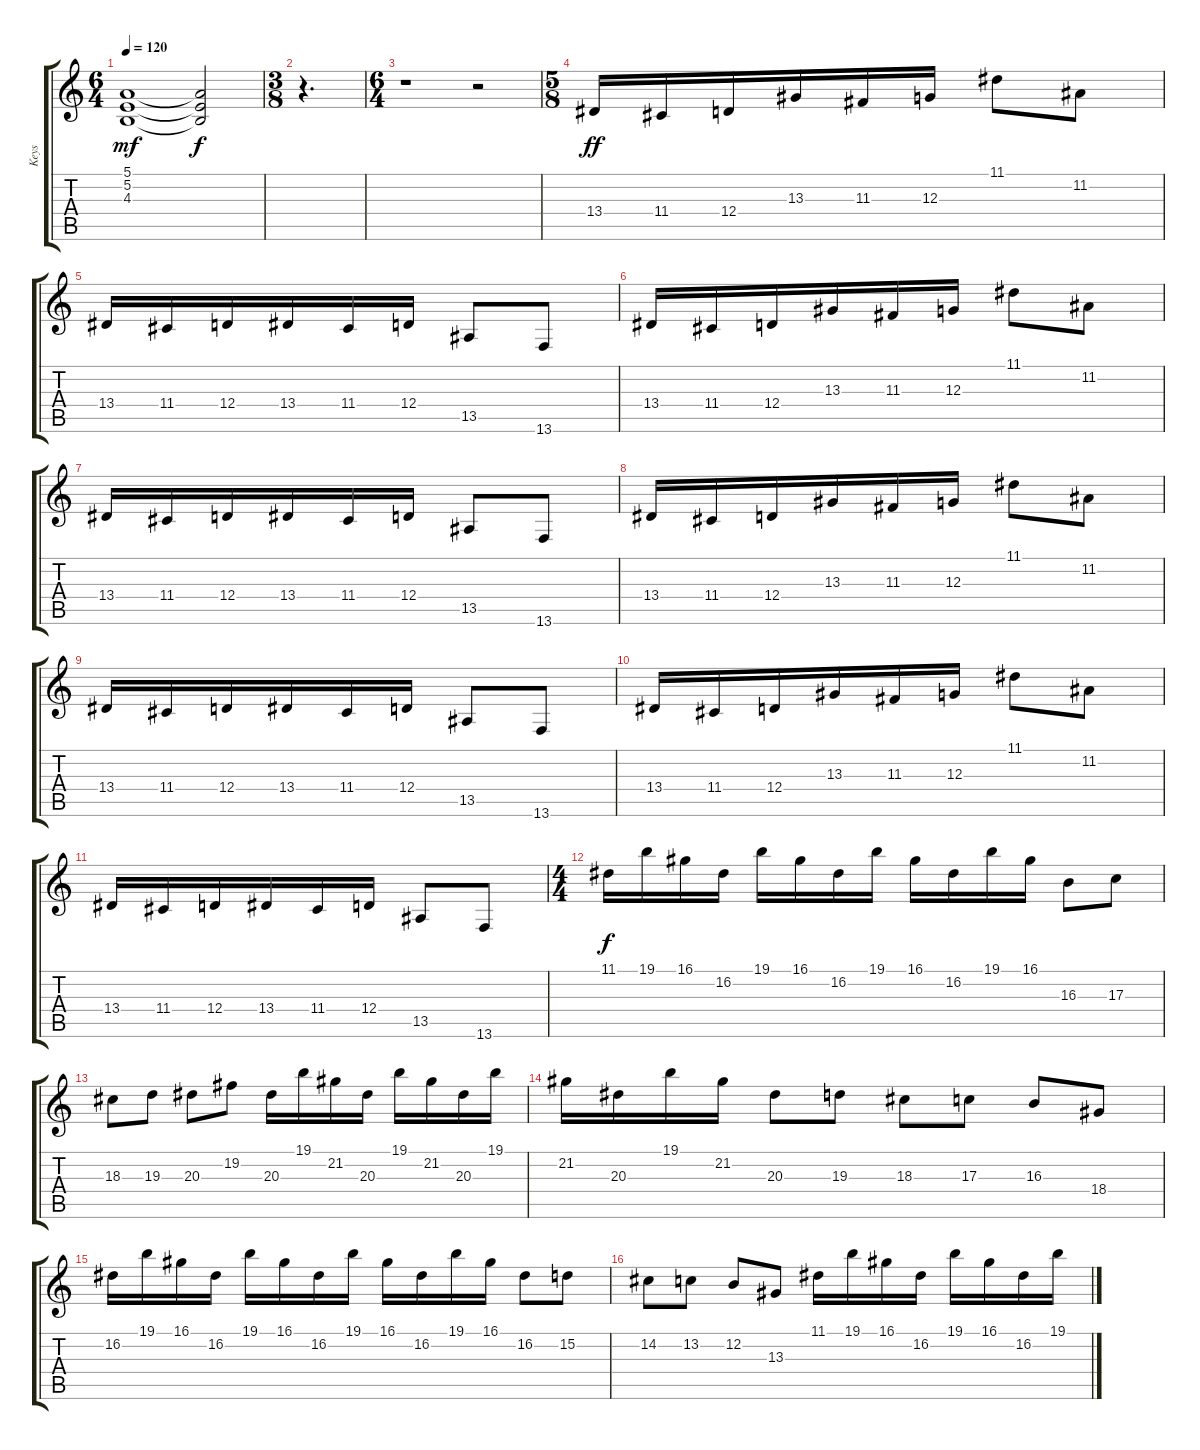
\track ("Keys" "Keys") {instrument rockorgan}
\staff {score tabs}
\tuning (E4 B3 G3 D3 A2 E2) {hide}
\ts (6 4)
\tempo 120
\clef g2
\ks c
(5.1 5.2 4.3).1{dy mf} (5.1{t} 5.2{t} 4.3{t}).2{dy f} |
\ts (3 8)
r.4{d} |
\ts (6 4)
r.1 r.2 |
\ts (5 8)
13.4.16{dy ff instrument lead2sawtooth} 11.4.16 12.4.16 13.3.16 11.3.16 12.3.16 11.1.8 11.2.8 |
13.4.16 11.4.16 12.4.16 13.4.16 11.4.16 12.4.16 13.5.8 13.6.8 |
13.4.16 11.4.16 12.4.16 13.3.16 11.3.16 12.3.16 11.1.8 11.2.8 |
13.4.16 11.4.16 12.4.16 13.4.16 11.4.16 12.4.16 13.5.8 13.6.8 |
13.4.16 11.4.16 12.4.16 13.3.16 11.3.16 12.3.16 11.1.8 11.2.8 |
13.4.16 11.4.16 12.4.16 13.4.16 11.4.16 12.4.16 13.5.8 13.6.8 |
13.4.16 11.4.16 12.4.16 13.3.16 11.3.16 12.3.16 11.1.8 11.2.8 |
13.4.16 11.4.16 12.4.16 13.4.16 11.4.16 12.4.16 13.5.8 13.6.8 |
\ts (4 4)
11.1.16{dy f} 19.1.16 16.1.16 16.2.16 19.1.16 16.1.16 16.2.16 19.1.16 16.1.16 16.2.16 19.1.16 16.1.16 16.3.8 17.3.8 |
18.3.8 19.3.8 20.3.8 19.2.8 20.3.16 19.1.16 21.2.16 20.3.16 19.1.16 21.2.16 20.3.16 19.1.16 |
21.2.16 20.3.16 19.1.16 21.2.16 20.3.8 19.3.8 18.3.8 17.3.8 16.3.8 18.4.8 |
16.2.16 19.1.16 16.1.16 16.2.16 19.1.16 16.1.16 16.2.16 19.1.16 16.1.16 16.2.16 19.1.16 16.1.16 16.2.8 15.2.8 |
14.2.8 13.2.8 12.2.8 13.3.8 11.1.16 19.1.16 16.1.16 16.2.16 19.1.16 16.1.16 16.2.16 19.1.16
